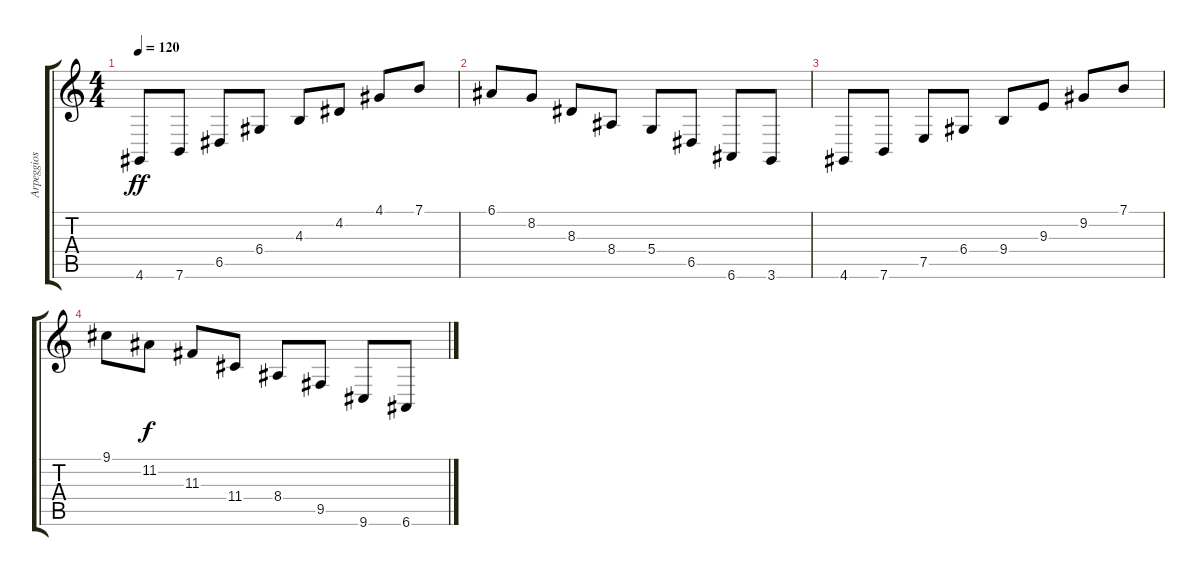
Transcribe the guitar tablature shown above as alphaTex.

\track ("Arpeggios" "Arpeggios") {instrument pad2warm}
\staff {score tabs}
\tuning (E4 B3 G3 D3 A2 E2) {hide}
\ts (4 4)
\tempo 120
\clef g2
\ks c
4.6.8{dy ff} 7.6.8 6.5.8 6.4.8 4.3.8 4.2.8 4.1.8 7.1.8 |
6.1.8 8.2.8 8.3.8 8.4.8 5.4.8 6.5.8 6.6.8 3.6.8 |
4.6.8 7.6.8 7.5.8 6.4.8 9.4.8 9.3.8 9.2.8 7.1.8 |
9.1.8 11.2.8{dy f} 11.3.8 11.4.8 8.4.8 9.5.8 9.6.8 6.6.8
